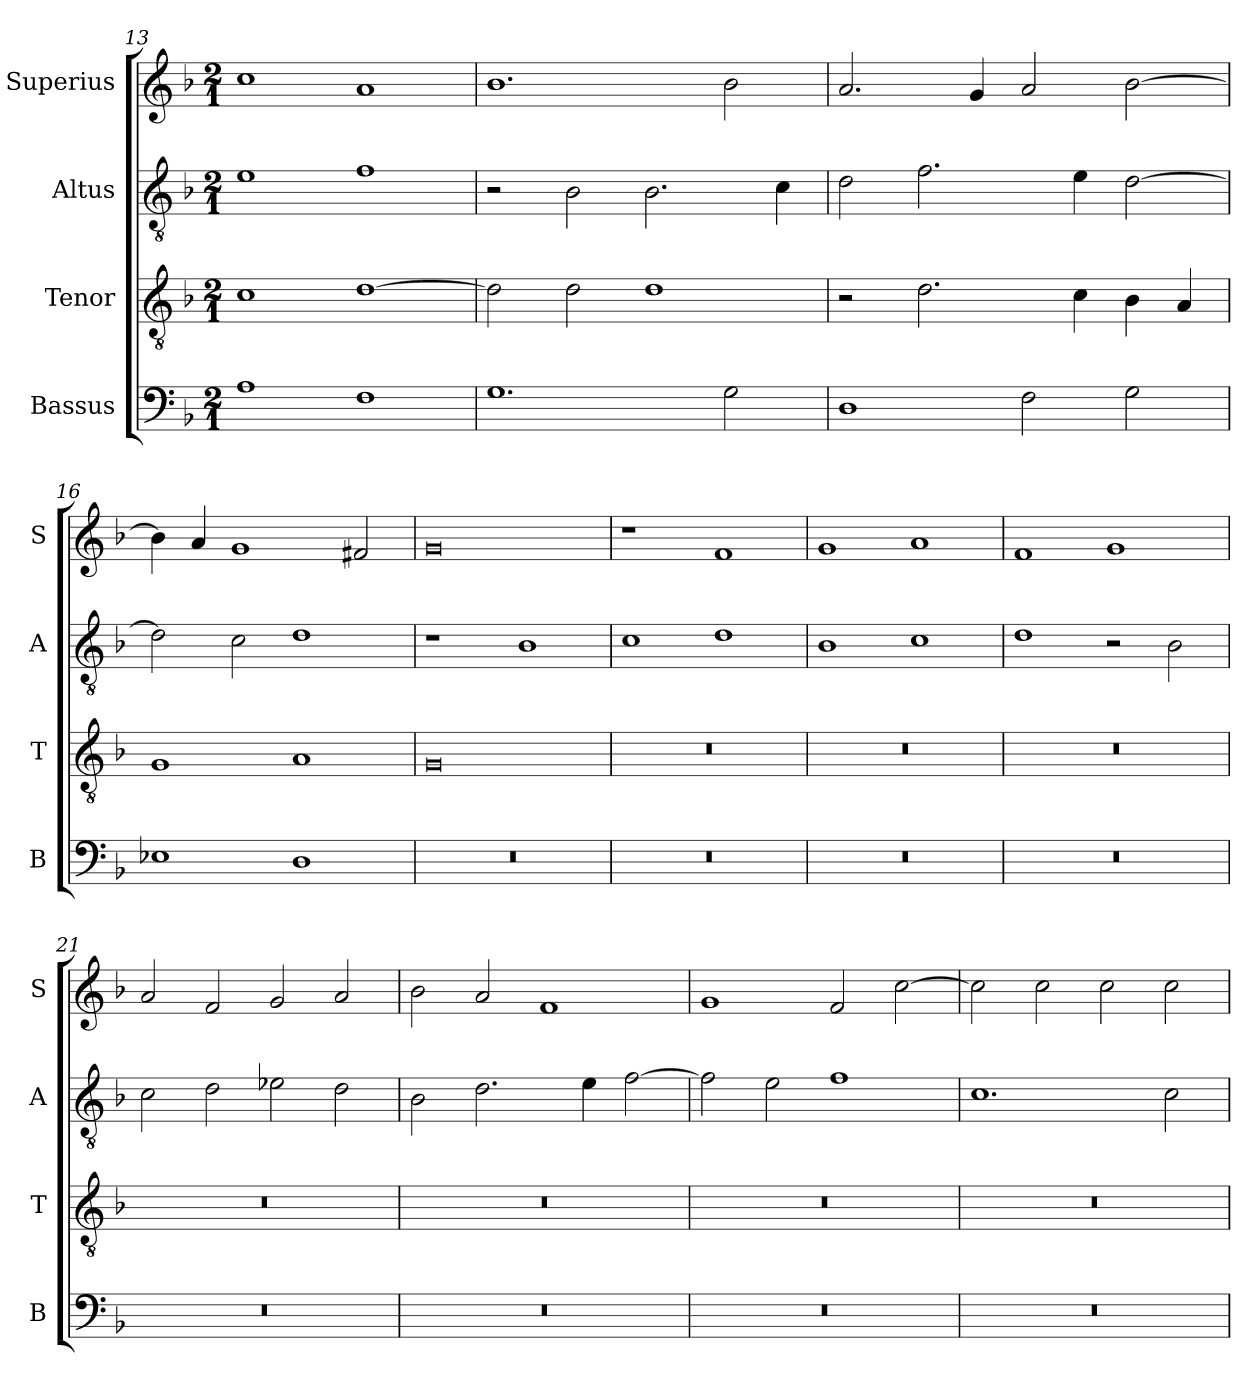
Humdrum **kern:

**kern	**kern	**kern	**kern
*part4	*part3	*part2	*part1
*staff4	*staff3	*staff2	*staff1
*I"Bassus	*I"Tenor	*I"Altus	*I"Superius
*I'B	*I'T	*I'A	*I'S
*clefF4	*clefGv2	*clefGv2	*clefG2
*k[b-]	*k[b-]	*k[b-]	*k[b-]
*M2/1	*M2/1	*M2/1	*M2/1
=13	=13	=13	=13
1A	1c	1e	1cc
1F	[1d	1f	1a
=14	=14	=14	=14
1.G	2d\]	2r	1.b-
.	2d\	2B-\	.
.	1d	2.B-\	.
2G\	.	.	2b-\
.	.	4c\	.
=15	=15	=15	=15
1D	2r	2d\	2.a/
.	2.d\	2.f\	.
.	.	.	4g/
2F\	.	.	2a/
.	4c\	4e\	.
2G\	4B-\	[2d\	[2b-\
.	4A/	.	.
=16	=16	=16	=16
1E-X	1G	2d\]	4b-\]
.	.	.	4a/
.	.	2c\	1g
1D	1A	1d	.
.	.	.	2f#X/
=17	=17	=17	=17
0r	0G	1r	0g
.	.	1B-	.
=18	=18	=18	=18
0r	0r	1c	1r
.	.	1d	1f
=19	=19	=19	=19
0r	0r	1B-	1g
.	.	1c	1a
=20	=20	=20	=20
0r	0r	1d	1f
.	.	2r	1g
.	.	2B-\	.
=21	=21	=21	=21
0r	0r	2c\	2a/
.	.	2d\	2f/
.	.	2e-X\	2g/
.	.	2d\	2a/
=22	=22	=22	=22
0r	0r	2B-\	2b-\
.	.	2.d\	2a/
.	.	.	1f
.	.	4e\	.
.	.	[2f\	.
=23	=23	=23	=23
0r	0r	2f\]	1g
.	.	2e\	.
.	.	1f	2f/
.	.	.	[2cc\
=24	=24	=24	=24
0r	0r	1.c	2cc\]
.	.	.	2cc\
.	.	.	2cc\
.	.	2c\	2cc\
=	=	=	=
*-	*-	*-	*-
